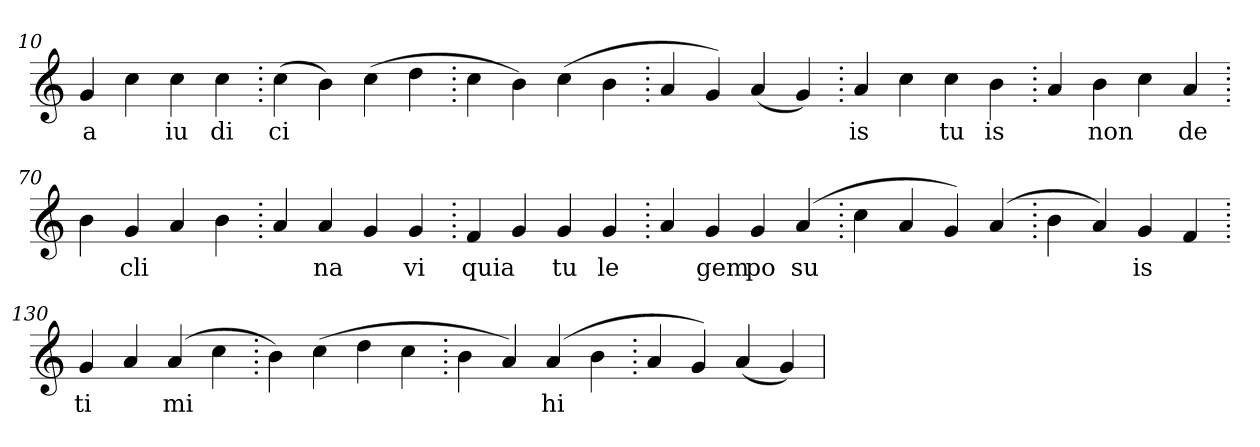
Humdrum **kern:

**kern	**text
*part1	*part1
*staff1	*staff1
*clefG2	*
=10.	=10.
4g	a
4cc	.
4cc	iu
4cc	di
=20.	=20.
(>4cc	ci
4b)	.
(>4cc	.
4dd	.
=30.	=30.
4cc	.
4b)	.
(>4cc	.
4b	.
=40.	=40.
4a	.
4g)	.
(>4a	.
4g)	.
=50.	=50.
4a	is
4cc	.
4cc	tu
4b	is
=60.	=60.
4a	.
4b	non
4cc	.
4a	de
=70.	=70.
4b	.
4g	cli
4a	.
4b	.
=80.	=80.
4a	.
4a	na
4g	.
4g	vi
=90.	=90.
4f	quia
4g	.
4g	tu
4g	le
=100.	=100.
4a	.
4g	gem
4g	po
(>4a	su
=110.	=110.
4cc	.
4a	.
4g)	.
(>4a	.
=120.	=120.
4b	.
4a)	.
4g	is
4f	.
=130.	=130.
4g	ti
4a	.
(>4a	mi
4cc	.
=140.	=140.
4b)	.
(>4cc	.
4dd	.
4cc	.
=150.	=150.
4b	.
4a)	.
(>4a	hi
4b	.
=160.	=160.
4a	.
4g)	.
(>4a	.
4g)	.
=	=
*-	*-
